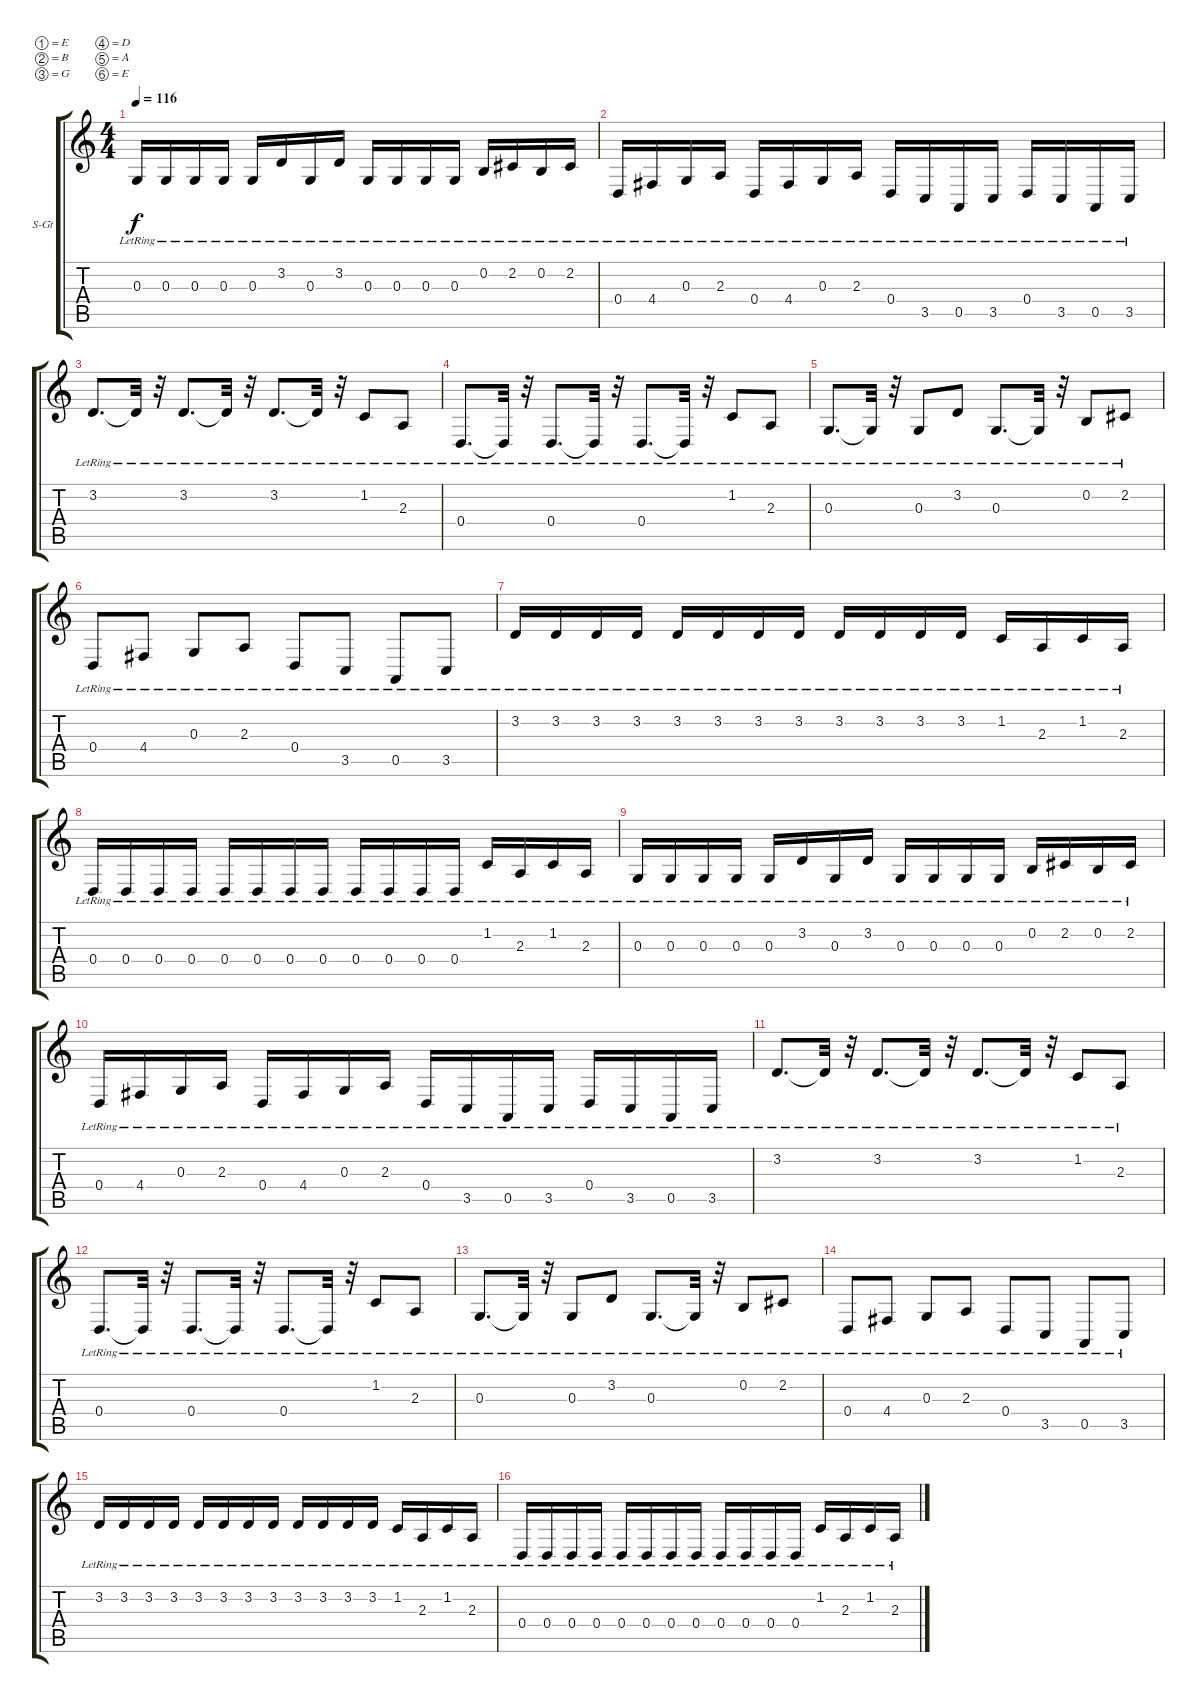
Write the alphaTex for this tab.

\bracketExtendMode groupsimilarinstruments
\firstSystemTrackNameOrientation horizontal
\otherSystemsTrackNameOrientation horizontal
\track ("piano bas" "S-Gt") {instrument acousticgrandpiano}
\staff {score tabs}
\tuning (E3 B2 G2 D2 A1 E1)
\displaytranspose 12
\ts (4 4)
\tempo 116
\clef g2
\ks c
0.3{lr}.16{dy f} 0.3{lr}.16 0.3{lr}.16 0.3{lr}.16 0.3{lr}.16 3.2{lr}.16 0.3{lr}.16 3.2{lr}.16 0.3{lr}.16 0.3{lr}.16 0.3{lr}.16 0.3{lr}.16 0.2{lr}.16 2.2{lr}.16 0.2{lr}.16 2.2{lr}.16 |
0.4{lr}.16 4.4{lr}.16 0.3{lr}.16 2.3{lr}.16 0.4{lr}.16 4.4{lr}.16 0.3{lr}.16 2.3{lr}.16 0.4{lr}.16 3.5{lr}.16 0.5{lr}.16 3.5{lr}.16 0.4{lr}.16 3.5{lr}.16 0.5{lr}.16 3.5{lr}.16 |
3.2{lr}.8{d} 3.2{lr t}.32 r.32 3.2{lr}.8{d} 3.2{lr t}.32 r.32 3.2{lr}.8{d} 3.2{lr t}.32 r.32 1.2{lr}.8 2.3{lr}.8 |
0.4{lr}.8{d} 0.4{lr t}.32 r.32 0.4{lr}.8{d} 0.4{lr t}.32 r.32 0.4{lr}.8{d} 0.4{lr t}.32 r.32 1.2{lr}.8 2.3{lr}.8 |
0.3{lr}.8{d} 0.3{lr t}.32 r.32 0.3{lr}.8 3.2{lr}.8 0.3{lr}.8{d} 0.3{lr t}.32 r.32 0.2{lr}.8 2.2{lr}.8 |
0.4{lr}.8 4.4{lr}.8 0.3{lr}.8 2.3{lr}.8 0.4{lr}.8 3.5{lr}.8 0.5{lr}.8 3.5{lr}.8 |
3.2{lr}.16 3.2{lr}.16 3.2{lr}.16 3.2{lr}.16 3.2{lr}.16 3.2{lr}.16 3.2{lr}.16 3.2{lr}.16 3.2{lr}.16 3.2{lr}.16 3.2{lr}.16 3.2{lr}.16 1.2{lr}.16 2.3{lr}.16 1.2{lr}.16 2.3{lr}.16 |
0.4{lr}.16 0.4{lr}.16 0.4{lr}.16 0.4{lr}.16 0.4{lr}.16 0.4{lr}.16 0.4{lr}.16 0.4{lr}.16 0.4{lr}.16 0.4{lr}.16 0.4{lr}.16 0.4{lr}.16 1.2{lr}.16 2.3{lr}.16 1.2{lr}.16 2.3{lr}.16 |
0.3{lr}.16 0.3{lr}.16 0.3{lr}.16 0.3{lr}.16 0.3{lr}.16 3.2{lr}.16 0.3{lr}.16 3.2{lr}.16 0.3{lr}.16 0.3{lr}.16 0.3{lr}.16 0.3{lr}.16 0.2{lr}.16 2.2{lr}.16 0.2{lr}.16 2.2{lr}.16 |
0.4{lr}.16 4.4{lr}.16 0.3{lr}.16 2.3{lr}.16 0.4{lr}.16 4.4{lr}.16 0.3{lr}.16 2.3{lr}.16 0.4{lr}.16 3.5{lr}.16 0.5{lr}.16 3.5{lr}.16 0.4{lr}.16 3.5{lr}.16 0.5{lr}.16 3.5{lr}.16 |
3.2{lr}.8{d} 3.2{lr t}.32 r.32 3.2{lr}.8{d} 3.2{lr t}.32 r.32 3.2{lr}.8{d} 3.2{lr t}.32 r.32 1.2{lr}.8 2.3{lr}.8 |
0.4{lr}.8{d} 0.4{lr t}.32 r.32 0.4{lr}.8{d} 0.4{lr t}.32 r.32 0.4{lr}.8{d} 0.4{lr t}.32 r.32 1.2{lr}.8 2.3{lr}.8 |
0.3{lr}.8{d} 0.3{lr t}.32 r.32 0.3{lr}.8 3.2{lr}.8 0.3{lr}.8{d} 0.3{lr t}.32 r.32 0.2{lr}.8 2.2{lr}.8 |
0.4{lr}.8 4.4{lr}.8 0.3{lr}.8 2.3{lr}.8 0.4{lr}.8 3.5{lr}.8 0.5{lr}.8 3.5{lr}.8 |
3.2{lr}.16 3.2{lr}.16 3.2{lr}.16 3.2{lr}.16 3.2{lr}.16 3.2{lr}.16 3.2{lr}.16 3.2{lr}.16 3.2{lr}.16 3.2{lr}.16 3.2{lr}.16 3.2{lr}.16 1.2{lr}.16 2.3{lr}.16 1.2{lr}.16 2.3{lr}.16 |
0.4{lr}.16 0.4{lr}.16 0.4{lr}.16 0.4{lr}.16 0.4{lr}.16 0.4{lr}.16 0.4{lr}.16 0.4{lr}.16 0.4{lr}.16 0.4{lr}.16 0.4{lr}.16 0.4{lr}.16 1.2{lr}.16 2.3{lr}.16 1.2{lr}.16 2.3{lr}.16
